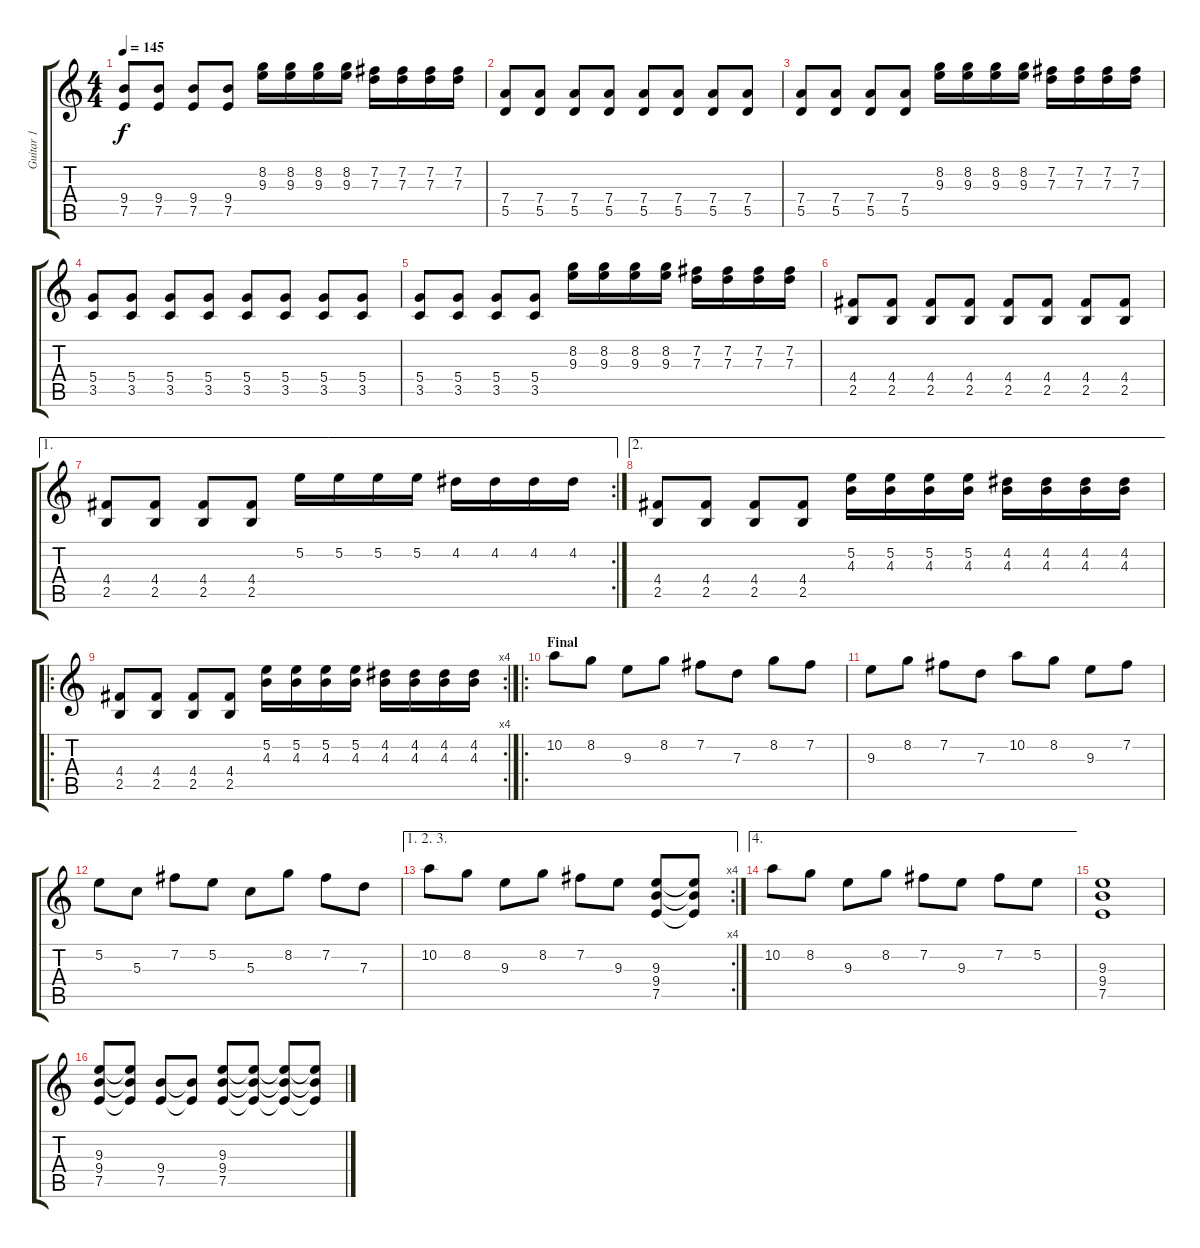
\track ("Guitar 1" "Guitar 1") {instrument distortionguitar}
\staff {score tabs}
\tuning (E4 B3 G3 D3 A2 D2) {hide}
\ts (4 4)
\tempo 145
\clef g2
\ks c
(9.4 7.5).8{dy f} (9.4 7.5).8 (9.4 7.5).8 (9.4 7.5).8 (8.2 9.3).16 (8.2 9.3).16 (8.2 9.3).16 (8.2 9.3).16 (7.2 7.3).16 (7.2 7.3).16 (7.2 7.3).16 (7.2 7.3).16 |
(7.4 5.5).8 (7.4 5.5).8 (7.4 5.5).8 (7.4 5.5).8 (7.4 5.5).8 (7.4 5.5).8 (7.4 5.5).8 (7.4 5.5).8 |
(7.4 5.5).8 (7.4 5.5).8 (7.4 5.5).8 (7.4 5.5).8 (8.2 9.3).16 (8.2 9.3).16 (8.2 9.3).16 (8.2 9.3).16 (7.2 7.3).16 (7.2 7.3).16 (7.2 7.3).16 (7.2 7.3).16 |
(5.4 3.5).8 (5.4 3.5).8 (5.4 3.5).8 (5.4 3.5).8 (5.4 3.5).8 (5.4 3.5).8 (5.4 3.5).8 (5.4 3.5).8 |
(5.4 3.5).8 (5.4 3.5).8 (5.4 3.5).8 (5.4 3.5).8 (8.2 9.3).16 (8.2 9.3).16 (8.2 9.3).16 (8.2 9.3).16 (7.2 7.3).16 (7.2 7.3).16 (7.2 7.3).16 (7.2 7.3).16 |
(4.4 2.5).8 (4.4 2.5).8 (4.4 2.5).8 (4.4 2.5).8 (4.4 2.5).8 (4.4 2.5).8 (4.4 2.5).8 (4.4 2.5).8 |
\ae 1
\rc 2
(4.4 2.5).8 (4.4 2.5).8 (4.4 2.5).8 (4.4 2.5).8 5.2.16 5.2.16 5.2.16 5.2.16 4.2.16 4.2.16 4.2.16 4.2.16 |
\ae 2
(4.4 2.5).8 (4.4 2.5).8 (4.4 2.5).8 (4.4 2.5).8 (5.2 4.3).16 (5.2 4.3).16 (5.2 4.3).16 (5.2 4.3).16 (4.2 4.3).16 (4.2 4.3).16 (4.2 4.3).16 (4.2 4.3).16 |
\ro
\rc 4
(4.4 2.5).8 (4.4 2.5).8 (4.4 2.5).8 (4.4 2.5).8 (5.2 4.3).16 (5.2 4.3).16 (5.2 4.3).16 (5.2 4.3).16 (4.2 4.3).16 (4.2 4.3).16 (4.2 4.3).16 (4.2 4.3).16 |
\ro
\section ("" "Final")
10.2.8 8.2.8 9.3.8 8.2.8 7.2.8 7.3.8 8.2.8 7.2.8 |
9.3.8 8.2.8 7.2.8 7.3.8 10.2.8 8.2.8 9.3.8 7.2.8 |
5.2.8 5.3.8 7.2.8 5.2.8 5.3.8 8.2.8 7.2.8 7.3.8 |
\ae (1 2 3)
\rc 4
10.2.8 8.2.8 9.3.8 8.2.8 7.2.8 9.3.8 (9.3 9.4 7.5).8 (9.3{t} 9.4{t} 7.5{t}).8 |
\ae 4
10.2.8 8.2.8 9.3.8 8.2.8 7.2.8 9.3.8 7.2.8 5.2.8 |
(9.3 9.4 7.5).1 |
(9.3 9.4 7.5).8 (9.3{t} 9.4{t} 7.5{t}).8 (9.4 7.5).8 (9.4{t} 7.5{t}).8 (9.3 9.4 7.5).8 (9.3{t} 9.4{t} 7.5{t}).8 (9.3{t} 9.4{t} 7.5{t}).8 (9.3{t} 9.4{t} 7.5{t}).8
